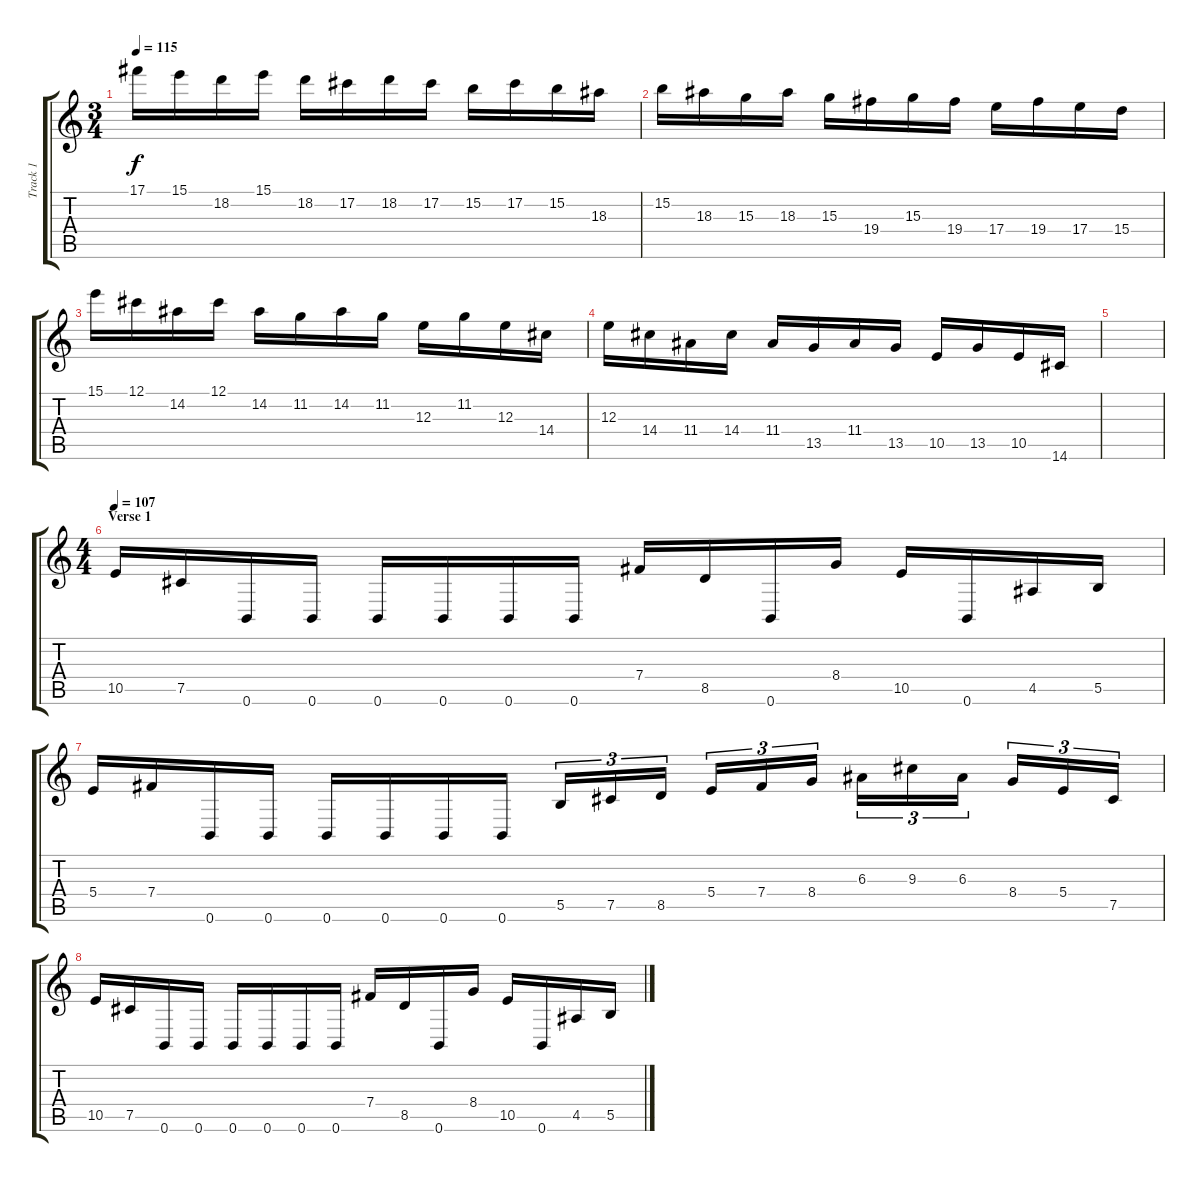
\track ("Track 1" "Track 1") {instrument distortionguitar}
\staff {score tabs}
\tuning (Db4 Ab3 E3 B2 Gb2 B1) {hide}
\ts (3 4)
\tempo 115
\clef g2
\ks c
17.1.16{dy f} 15.1.16 18.2.16 15.1.16 18.2.16 17.2.16 18.2.16 17.2.16 15.2.16 17.2.16 15.2.16 18.3.16 |
15.2.16 18.3.16 15.3.16 18.3.16 15.3.16 19.4.16 15.3.16 19.4.16 17.4.16 19.4.16 17.4.16 15.4.16 |
15.1.16 12.1.16 14.2.16 12.1.16 14.2.16 11.2.16 14.2.16 11.2.16 12.3.16 11.2.16 12.3.16 14.4.16 |
12.3.16 14.4.16 11.4.16 14.4.16 11.4.16 13.5.16 11.4.16 13.5.16 10.5.16 13.5.16 10.5.16 14.6.16 |
|
\ts (4 4)
\section ("" "Verse 1")
\tempo 107
10.5.16 7.5.16 0.6.16 0.6.16 0.6.16 0.6.16 0.6.16 0.6.16 7.4.16 8.5.16 0.6.16 8.4.16 10.5.16 0.6.16 4.5.16 5.5.16 |
5.4.16 7.4.16 0.6.16 0.6.16 0.6.16 0.6.16 0.6.16 0.6.16 5.5.16{tu (3 2)} 7.5.16{tu (3 2)} 8.5.16{tu (3 2)} 5.4.16{tu (3 2)} 7.4.16{tu (3 2)} 8.4.16{tu (3 2)} 6.3.16{tu (3 2)} 9.3.16{tu (3 2)} 6.3.16{tu (3 2)} 8.4.16{tu (3 2)} 5.4.16{tu (3 2)} 7.5.16{tu (3 2)} |
10.5.16 7.5.16 0.6.16 0.6.16 0.6.16 0.6.16 0.6.16 0.6.16 7.4.16 8.5.16 0.6.16 8.4.16 10.5.16 0.6.16 4.5.16 5.5.16
